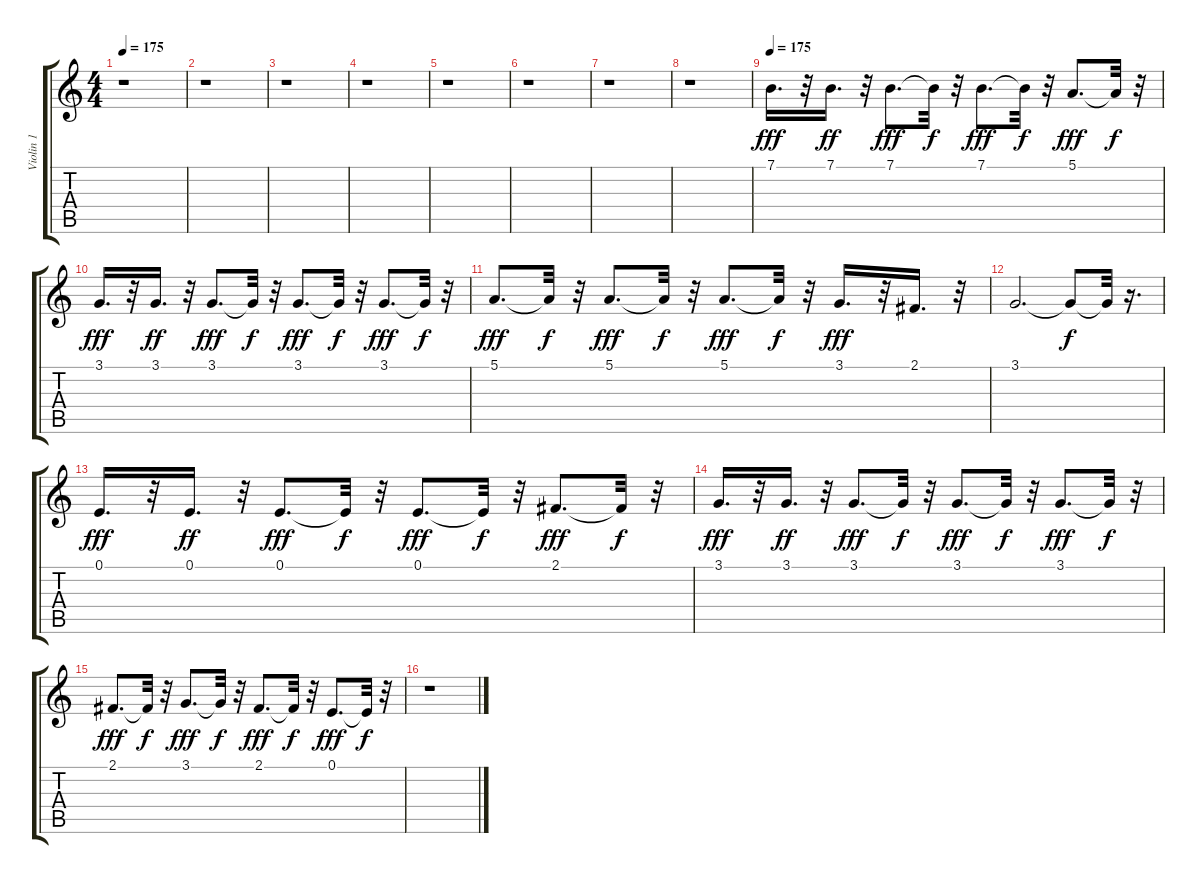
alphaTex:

\track ("Violin 1" "Violin 1") {instrument fx5brightness}
\staff {score tabs}
\tuning (E4 B3 G3 D3 A2 E2) {hide}
\ts (4 4)
\tempo 175
\clef g2
\ks c
r.1{dy f} |
r.1 |
r.1 |
r.1 |
r.1 |
r.1 |
r.1 |
r.1 |
\tempo 175
7.1.16{d dy fff volume 15} r.32 7.1.16{d dy ff} r.32 7.1.8{d dy fff} 7.1{t}.32{dy f} r.32 7.1.8{d dy fff} 7.1{t}.32{dy f} r.32 5.1.8{d dy fff} 5.1{t}.32{dy f} r.32 |
3.1.16{d dy fff} r.32 3.1.16{d dy ff} r.32 3.1.8{d dy fff} 3.1{t}.32{dy f} r.32 3.1.8{d dy fff} 3.1{t}.32{dy f} r.32 3.1.8{d dy fff} 3.1{t}.32{dy f} r.32 |
5.1.8{d dy fff} 5.1{t}.32{dy f} r.32 5.1.8{d dy fff} 5.1{t}.32{dy f} r.32 5.1.8{d dy fff} 5.1{t}.32{dy f} r.32 3.1.16{d dy fff} r.32 2.1.16{d} r.32 |
3.1.2{d} 3.1{t}.8{dy f} 3.1{t}.32 r.16{d} |
0.1.16{d dy fff volume 12} r.32 0.1.16{d dy ff} r.32 0.1.8{d dy fff} 0.1{t}.32{dy f} r.32 0.1.8{d dy fff} 0.1{t}.32{dy f} r.32 2.1.8{d dy fff} 2.1{t}.32{dy f} r.32 |
3.1.16{d dy fff} r.32 3.1.16{d dy ff} r.32 3.1.8{d dy fff} 3.1{t}.32{dy f} r.32 3.1.8{d dy fff} 3.1{t}.32{dy f} r.32 3.1.8{d dy fff} 3.1{t}.32{dy f} r.32 |
2.1.8{d dy fff} 2.1{t}.32{dy f} r.32 3.1.8{d dy fff} 3.1{t}.32{dy f} r.32 2.1.8{d dy fff} 2.1{t}.32{dy f} r.32 0.1.8{d dy fff} 0.1{t}.32{dy f} r.32 |
r.1
